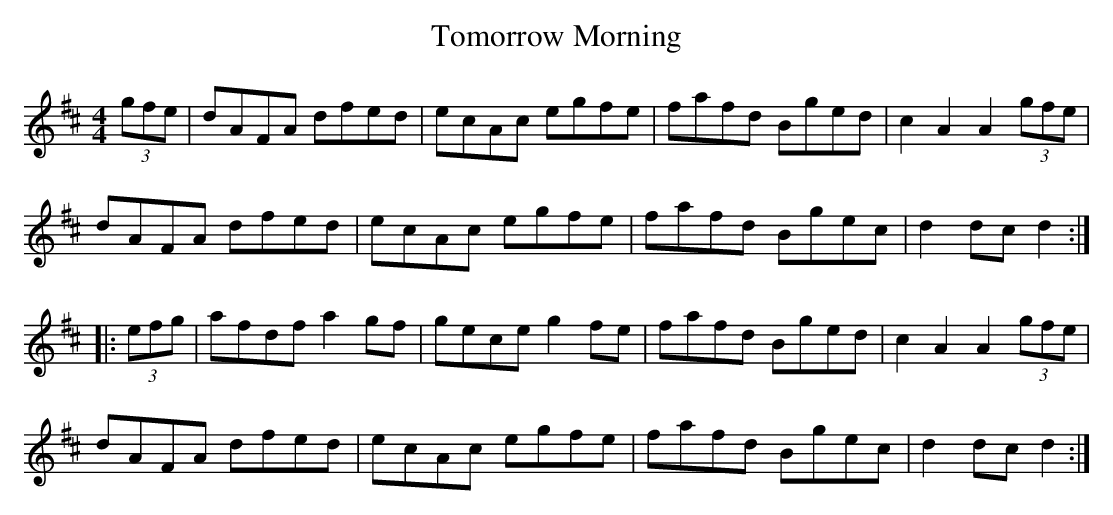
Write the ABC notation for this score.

X:1
T:Tomorrow Morning
M:4/4
L:1/8
K:D
(3gfe | dAFA dfed | ecAc egfe | fafd Bged | c2A2 A2 (3gfe |
dAFA dfed | ecAc egfe | fafd Bgec | d2dc d2 ::
(3efg | afdf a2gf | gece g2fe | fafd Bged | c2A2 A2 (3gfe |
dAFA dfed | ecAc egfe | fafd Bgec | d2dc d2 :|
